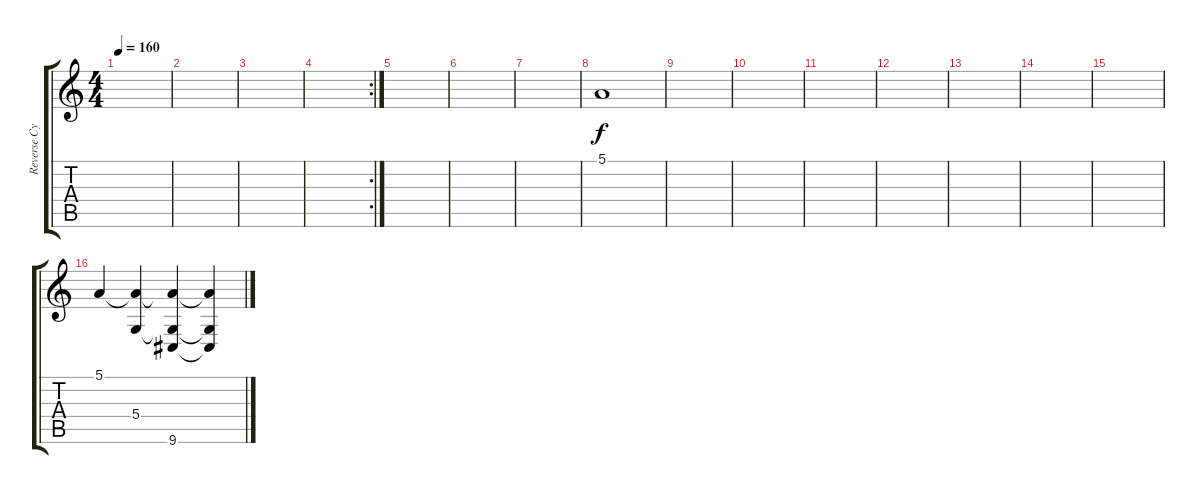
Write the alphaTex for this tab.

\track ("Reverse Cymbal" "Reverse Cy") {instrument reversecymbal}
\staff {score tabs}
\tuning (E4 B3 G3 D3 A2 E2) {hide}
\ts (4 4)
\tempo 160
\clef g2
\ks c
|
|
|
\rc 2
|
|
|
|
5.1.1 |
|
|
|
|
|
|
|
5.1.4{balance 5} (5.1{t} 5.4).4{balance 11} (5.1{t} 5.4{t} 9.6).4{balance 8} (5.1{t} 5.4{t} 9.6{t}).4
